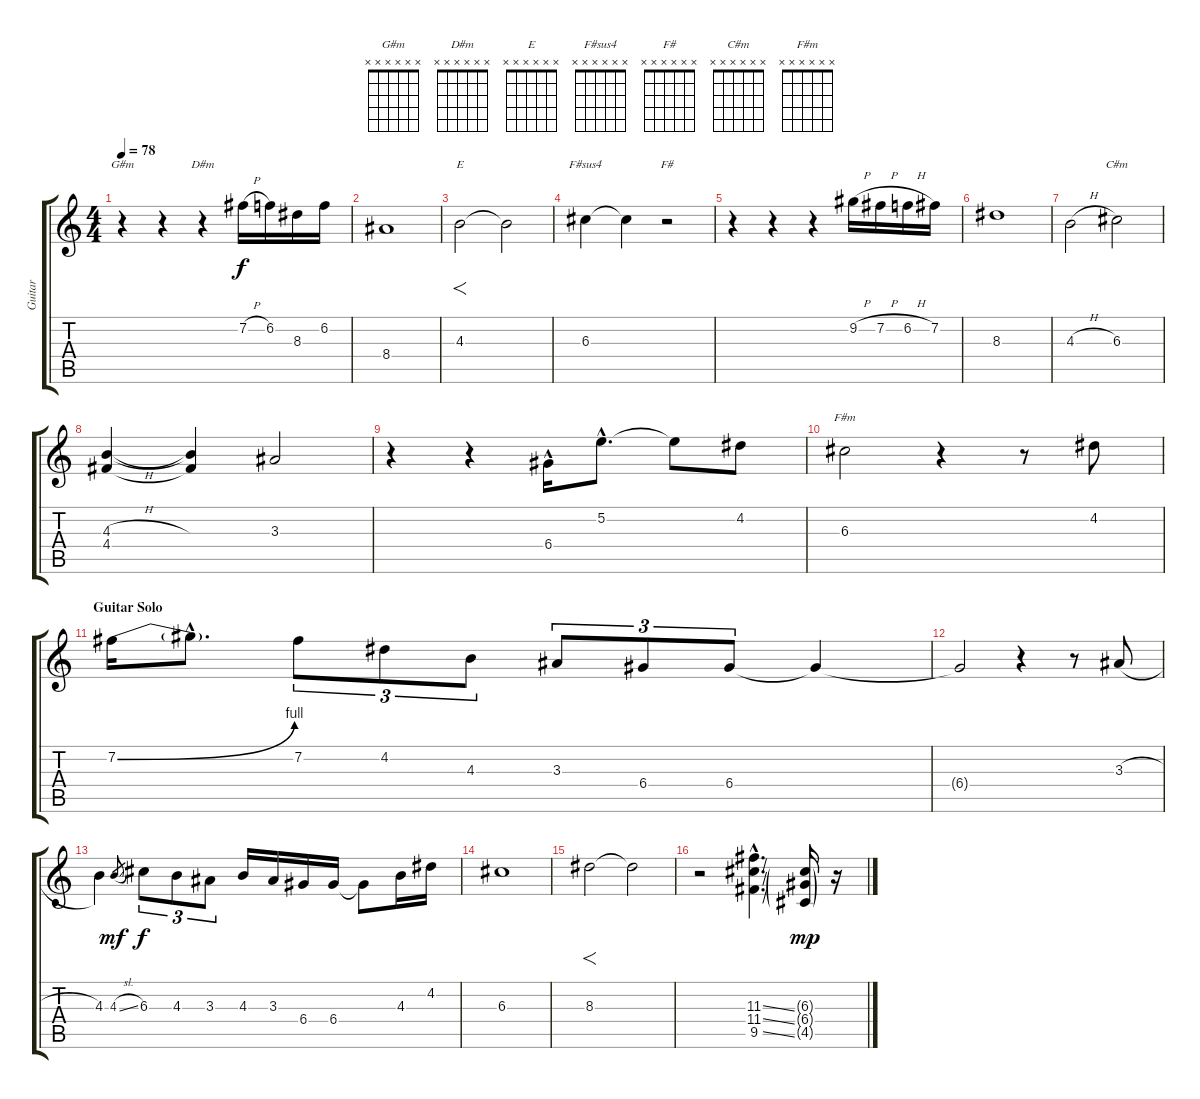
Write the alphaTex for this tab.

\track ("Guitar" "Guitar") {instrument overdrivenguitar}
\staff {score tabs}
\tuning (E4 B3 G3 D3 A2 E2) {hide}
\chord ("G#m" x x x x x x) {firstfret 0}
\chord ("D#m" x x x x x x) {firstfret 0}
\chord ("E" x x x x x x) {firstfret 0}
\chord ("F#sus4" x x x x x x) {firstfret 0}
\chord ("F#" x x x x x x) {firstfret 0}
\chord ("C#m" x x x x x x) {firstfret 0}
\chord ("F#m" x x x x x x) {firstfret 0}
\ts (4 4)
\tempo 78
\clef g2
\ks c
r.4{ch "G#m" dy f} r.4 r.4{ch "D#m"} 7.2{h}.16 6.2.16 8.3.16 6.2.16 |
8.4.1 |
4.3.2{f ch "E"} 4.3{t}.2 |
6.3.4{ch "F#sus4"} 6.3{t}.4 r.2{ch "F#"} |
r.4 r.4 r.4 9.2{h}.16 7.2{h}.16 6.2{h}.16 7.2.16 |
8.3.1 |
4.3{h}.2 6.3.2{ch "C#m"} |
(4.3{h} 4.4).4 (4.3{t} 4.4{t}).4 3.3.2 |
r.4 r.4 6.4{hac}.16 5.2{hac}.8{d} 5.2{t}.8 4.2.8 |
6.3.2{ch "F#m"} r.4 r.8 4.2.8{volume 14} |
\section ("" "Guitar Solo")
7.2{be (bend 0 0 60 4)}.16{volume 13} 7.2{hac t}.8{d} 7.2.8{tu (3 2)} 4.2.8{tu (3 2)} 4.3.8{tu (3 2)} 3.3.8{tu (3 2)} 6.4.8{tu (3 2)} 6.4.8{tu (3 2)} 6.4{t}.4 |
6.4{t}.2 r.4 r.8 3.3{h}.8 |
4.3.4 4.3{sl}.8{gr dy mf} 6.3.8{tu (3 2) dy f} 4.3.8{tu (3 2)} 3.3.8{tu (3 2)} 4.3.16 3.3.16 6.4.16 6.4.16 6.4{t}.8 4.3.16 4.2.16 |
6.3.1{volume 11} |
8.3.2{f} 8.3{t}.2 |
r.2 (11.3{ss hac} 11.4{ss hac} 9.5{ss hac}).4{d} (6.3{g} 6.4{g} 4.5{g}).16{dy mp} r.16
